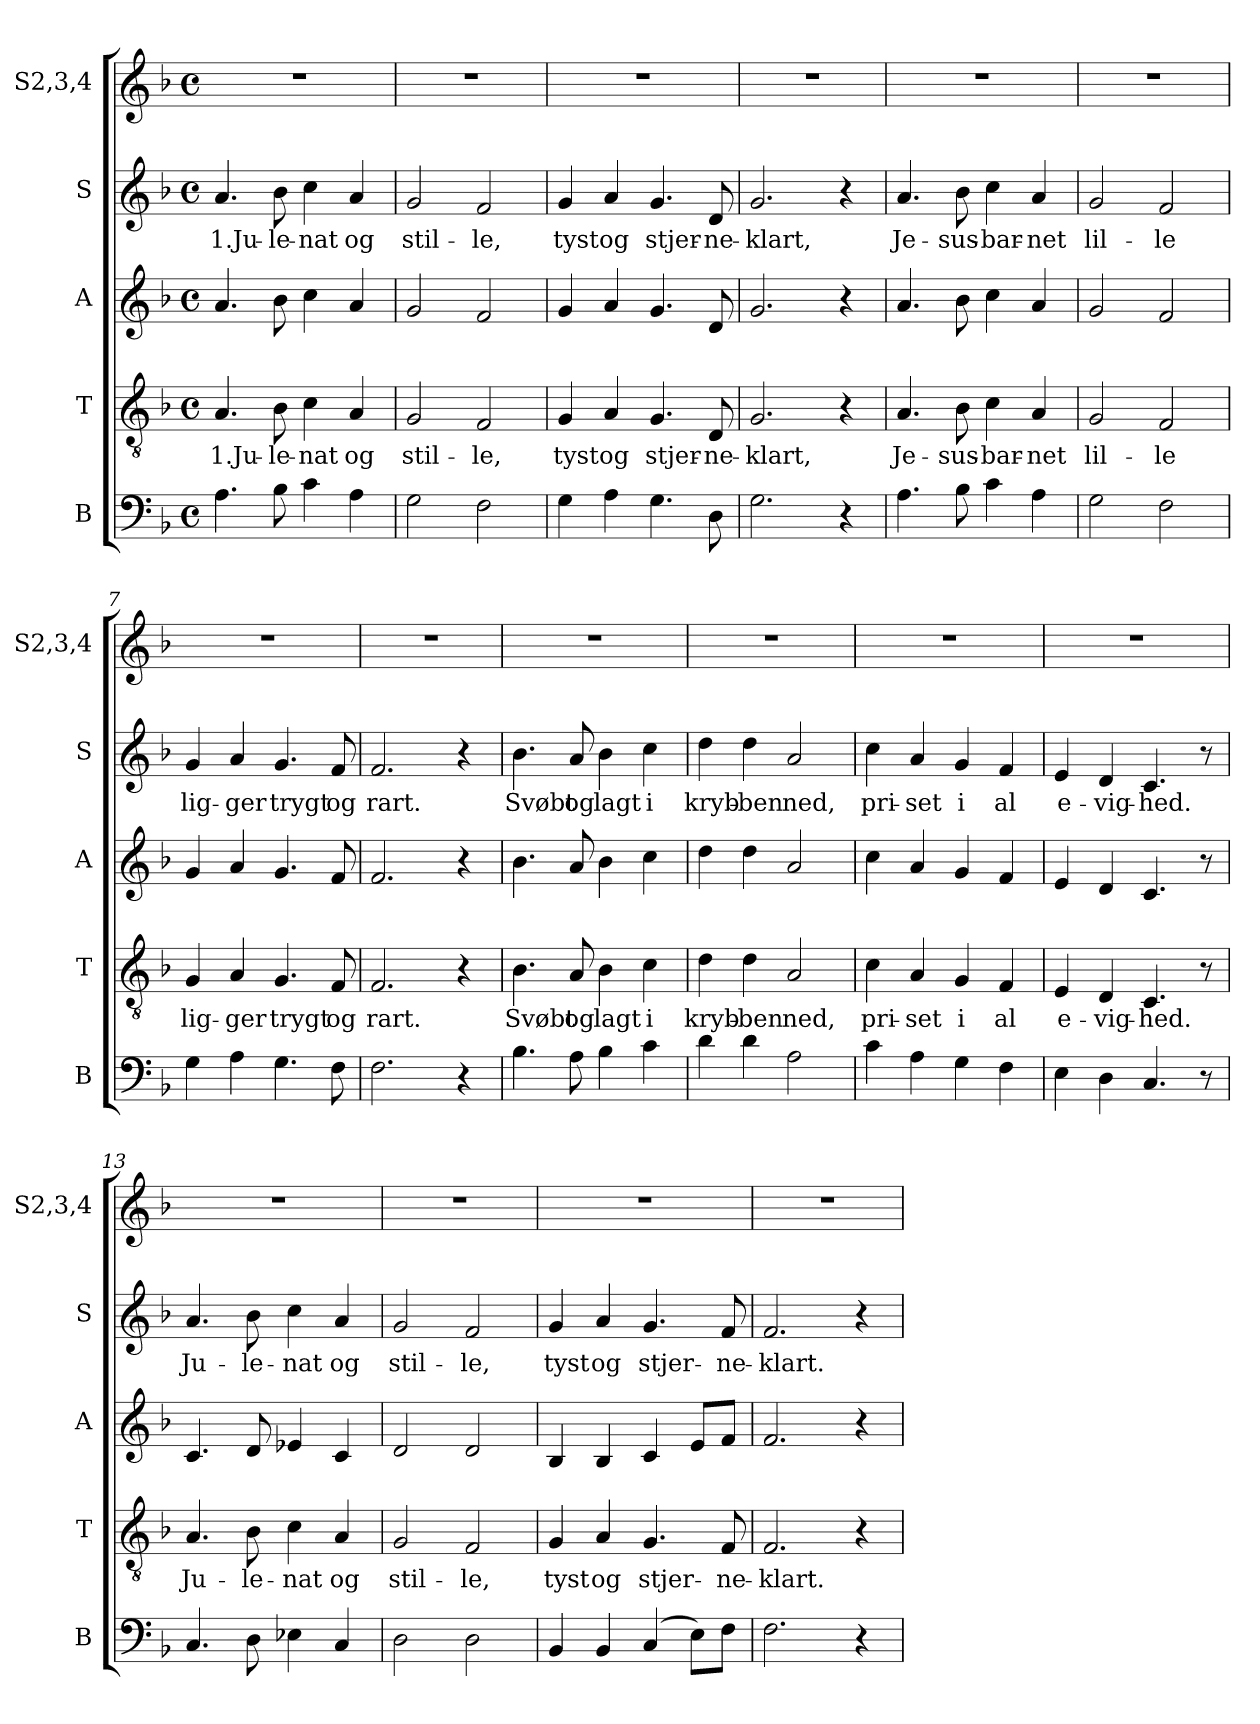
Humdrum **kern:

**kern	**kern	**text	**kern	**kern	**text	**kern
*part5	*part4	*part4	*part3	*part2	*part2	*part1
*staff5	*staff4	*staff4	*staff3	*staff2	*staff2	*staff1
*I"B	*I"T	*	*I"A	*I"S	*	*I"S2,3,4
*I'B	*I'T	*	*I'A	*I'S	*	*I'S2,3,4
*clefF4	*clefGv2	*	*clefG2	*clefG2	*	*clefG2
*k[b-]	*k[b-]	*	*k[b-]	*k[b-]	*	*k[b-]
*M4/4	*M4/4	*	*M4/4	*M4/4	*	*M4/4
*met(c)	*met(c)	*	*met(c)	*met(c)	*	*met(c)
*MM120	*MM120	*	*MM120	*MM120	*	*MM120
=1	=1	=1	=1	=1	=1	=1
!	!	!LO:LY:b	!	!	!LO:LY:b	!
4.A\	4.A/	1.Ju-	4.a/	4.a/	1.Ju-	1r
!	!	!LO:LY:b	!	!	!LO:LY:b	!
8B-\	8B-\	-le-	8b-\	8b-\	-le-	.
!	!	!LO:LY:b	!	!	!LO:LY:b	!
4c\	4c\	-nat	4cc\	4cc\	-nat	.
!	!	!LO:LY:b	!	!	!LO:LY:b	!
4A\	4A/	og	4a/	4a/	og	.
=2	=2	=2	=2	=2	=2	=2
!	!	!LO:LY:b	!	!	!LO:LY:b	!
2G\	2G/	stil-	2g/	2g/	stil-	1r
!	!	!LO:LY:b	!	!	!LO:LY:b	!
2F\	2F/	-le,	2f/	2f/	-le,	.
=3	=3	=3	=3	=3	=3	=3
!	!	!LO:LY:b	!	!	!LO:LY:b	!
4G\	4G/	tyst	4g/	4g/	tyst	1r
!	!	!LO:LY:b	!	!	!LO:LY:b	!
4A\	4A/	og	4a/	4a/	og	.
!	!	!LO:LY:b	!	!	!LO:LY:b	!
4.G\	4.G/	stjer-	4.g/	4.g/	stjer-	.
!	!	!LO:LY:b	!	!	!LO:LY:b	!
8D\	8D/	-ne-	8d/	8d/	-ne-	.
=4	=4	=4	=4	=4	=4	=4
!	!	!LO:LY:b	!	!	!LO:LY:b	!
2.G\	2.G/	-klart,	2.g/	2.g/	-klart,	1r
4r	4r	.	4r	4r	.	.
=5	=5	=5	=5	=5	=5	=5
!	!	!LO:LY:b	!	!	!LO:LY:b	!
4.A\	4.A/	Je-	4.a/	4.a/	Je-	1r
!	!	!LO:LY:b	!	!	!LO:LY:b	!
8B-\	8B-\	-sus-	8b-\	8b-\	-sus-	.
!	!	!LO:LY:b	!	!	!LO:LY:b	!
4c\	4c\	-bar-	4cc\	4cc\	-bar-	.
!	!	!LO:LY:b	!	!	!LO:LY:b	!
4A\	4A/	-net	4a/	4a/	-net	.
!!LO:LB:g=z
=6	=6	=6	=6	=6	=6	=6
!	!	!LO:LY:b	!	!	!LO:LY:b	!
2G\	2G/	lil-	2g/	2g/	lil-	1r
!	!	!LO:LY:b	!	!	!LO:LY:b	!
2F\	2F/	-le	2f/	2f/	-le	.
=7	=7	=7	=7	=7	=7	=7
!	!	!LO:LY:b	!	!	!LO:LY:b	!
4G\	4G/	lig-	4g/	4g/	lig-	1r
!	!	!LO:LY:b	!	!	!LO:LY:b	!
4A\	4A/	-ger	4a/	4a/	-ger	.
!	!	!LO:LY:b	!	!	!LO:LY:b	!
4.G\	4.G/	trygt	4.g/	4.g/	trygt	.
!	!	!LO:LY:b	!	!	!LO:LY:b	!
8F\	8F/	og	8f/	8f/	og	.
=8	=8	=8	=8	=8	=8	=8
!	!	!LO:LY:b	!	!	!LO:LY:b	!
2.F\	2.F/	rart.	2.f/	2.f/	rart.	1r
4r	4r	.	4r	4r	.	.
=9	=9	=9	=9	=9	=9	=9
!	!	!LO:LY:b	!	!	!LO:LY:b	!
4.B-\	4.B-\	Svøbt	4.b-\	4.b-\	Svøbt	1r
!	!	!LO:LY:b	!	!	!LO:LY:b	!
8A\	8A/	og	8a/	8a/	og	.
!	!	!LO:LY:b	!	!	!LO:LY:b	!
4B-\	4B-\	lagt	4b-\	4b-\	lagt	.
!	!	!LO:LY:b	!	!	!LO:LY:b	!
4c\	4c\	i	4cc\	4cc\	i	.
=10	=10	=10	=10	=10	=10	=10
!	!	!LO:LY:b	!	!	!LO:LY:b	!
4d\	4d\	kryb-	4dd\	4dd\	kryb-	1r
!	!	!LO:LY:b	!	!	!LO:LY:b	!
4d\	4d\	-ben	4dd\	4dd\	-ben	.
!	!	!LO:LY:b	!	!	!LO:LY:b	!
2A\	2A/	ned,	2a/	2a/	ned,	.
=11	=11	=11	=11	=11	=11	=11
!	!	!LO:LY:b	!	!	!LO:LY:b	!
4c\	4c\	pri-	4cc\	4cc\	pri-	1r
!	!	!LO:LY:b	!	!	!LO:LY:b	!
4A\	4A/	-set	4a/	4a/	-set	.
!	!	!LO:LY:b	!	!	!LO:LY:b	!
4G\	4G/	i	4g/	4g/	i	.
!	!	!LO:LY:b	!	!	!LO:LY:b	!
4F\	4F/	al	4f/	4f/	al	.
!!LO:PB:g=z
=12	=12	=12	=12	=12	=12	=12
!	!	!LO:LY:b	!	!	!LO:LY:b	!
4E\	4E/	e-	4e/	4e/	e-	1r
!	!	!LO:LY:b	!	!	!LO:LY:b	!
4D\	4D/	-vig-	4d/	4d/	-vig-	.
!	!	!LO:LY:b	!	!	!LO:LY:b	!
4.C/	4.C/	-hed.	4.c/	4.c/	-hed.	.
8r	8r	.	8r	8r	.	.
=13	=13	=13	=13	=13	=13	=13
!	!	!LO:LY:b	!	!	!LO:LY:b	!
4.C/	4.A/	Ju-	4.c/	4.a/	Ju-	1r
!	!	!LO:LY:b	!	!	!LO:LY:b	!
8D\	8B-\	-le-	8d/	8b-\	-le-	.
!	!	!LO:LY:b	!	!	!LO:LY:b	!
4E-X\	4c\	-nat	4e-X/	4cc\	-nat	.
!	!	!LO:LY:b	!	!	!LO:LY:b	!
4C/	4A/	og	4c/	4a/	og	.
=14	=14	=14	=14	=14	=14	=14
!	!	!LO:LY:b	!	!	!LO:LY:b	!
2D\	2G/	stil-	2d/	2g/	stil-	1r
!	!	!LO:LY:b	!	!	!LO:LY:b	!
2D\	2F/	-le,	2d/	2f/	-le,	.
=15	=15	=15	=15	=15	=15	=15
!	!	!LO:LY:b	!	!	!LO:LY:b	!
4BB-/	4G/	tyst	4B-/	4g/	tyst	1r
!	!	!LO:LY:b	!	!	!LO:LY:b	!
4BB-/	4A/	og	4B-/	4a/	og	.
!	!	!LO:LY:b	!	!	!LO:LY:b	!
(>4C/	4.G/	stjer-	4c/	4.g/	stjer-	.
8E\L)	.	.	8e/L	.	.	.
!	!	!LO:LY:b	!	!	!LO:LY:b	!
8F\J	8F/	-ne-	8f/J	8f/	-ne-	.
=16	=16	=16	=16	=16	=16	=16
!	!	!LO:LY:b	!	!	!LO:LY:b	!
2.F\	2.F/	-klart.	2.f/	2.f/	-klart.	1r
4r	4r	.	4r	4r	.	.
=	=	=	=	=	=	=
*-	*-	*-	*-	*-	*-	*-
